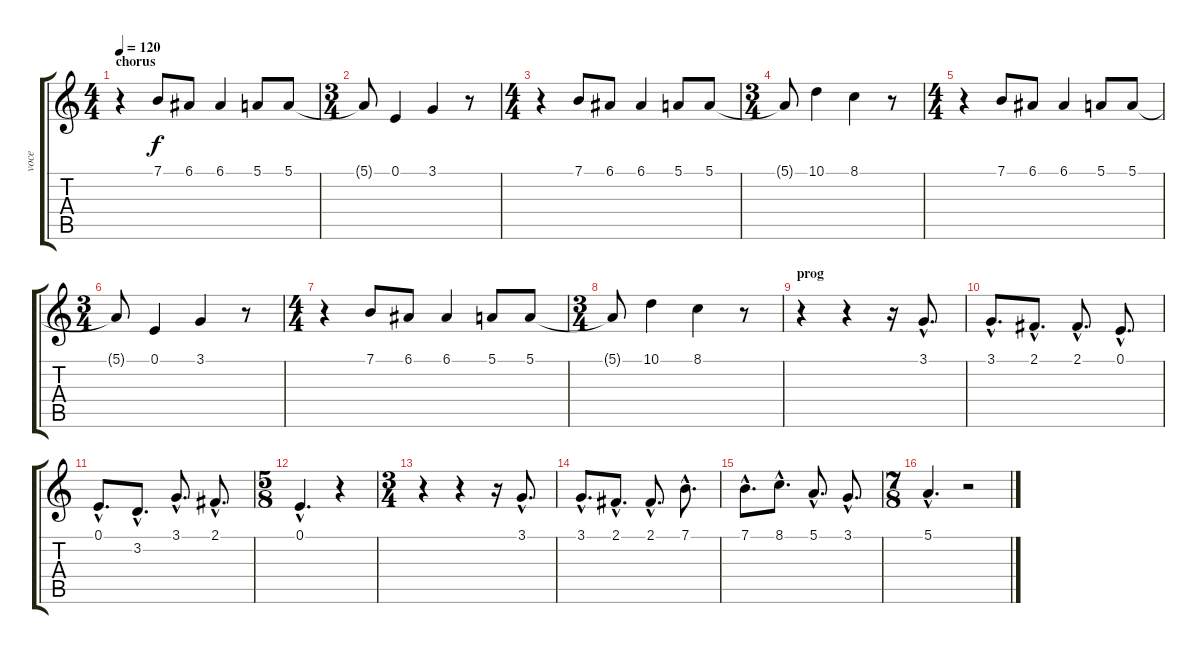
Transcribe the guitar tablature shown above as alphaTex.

\track ("voce" "voce") {instrument baritonesax}
\staff {score tabs}
\tuning (E4 B3 G3 D3 A2 E2) {hide}
\ts (4 4)
\section ("" "chorus")
\tempo 120
\clef g2
\ks c
r.4{dy f} 7.1.8 6.1.8 6.1.4 5.1.8 5.1.8 |
\ts (3 4)
5.1{t}.8 0.1.4 3.1.4 r.8 |
\ts (4 4)
r.4 7.1.8 6.1.8 6.1.4 5.1.8 5.1.8 |
\ts (3 4)
5.1{t}.8 10.1.4 8.1.4 r.8 |
\ts (4 4)
r.4 7.1.8 6.1.8 6.1.4 5.1.8 5.1.8 |
\ts (3 4)
5.1{t}.8 0.1.4 3.1.4 r.8 |
\ts (4 4)
r.4 7.1.8 6.1.8 6.1.4 5.1.8 5.1.8 |
\ts (3 4)
5.1{t}.8 10.1.4 8.1.4 r.8 |
\section ("" "prog")
r.4 r.4 r.16 3.1{hac}.8{d} |
3.1{hac}.8{d} 2.1{hac}.8{d} 2.1{hac}.8{d} 0.1{hac}.8{d} |
0.1{hac}.8{d} 3.2{hac}.8{d} 3.1{hac}.8{d} 2.1{hac}.8{d} |
\ts (5 8)
0.1{hac}.4{d} r.4 |
\ts (3 4)
r.4 r.4 r.16 3.1{hac}.8{d} |
3.1{hac}.8{d} 2.1{hac}.8{d} 2.1{hac}.8{d} 7.1{hac}.8{d} |
7.1{hac}.8{d} 8.1{hac}.8{d} 5.1{hac}.8{d} 3.1{hac}.8{d} |
\ts (7 8)
5.1{hac}.4{d} r.2
